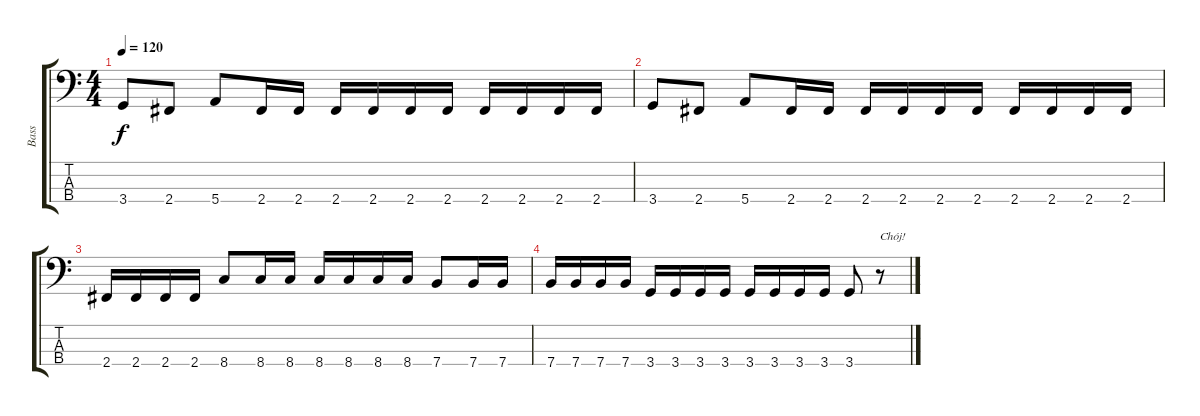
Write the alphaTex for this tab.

\track ("Bass" "Bass") {instrument electricbassfinger}
\staff {score tabs}
\tuning (G2 D2 A1 E1) {hide}
\ts (4 4)
\tempo 120
\clef f4
\ks c
3.4.8{dy f} 2.4.8 5.4.8 2.4.16 2.4.16 2.4.16 2.4.16 2.4.16 2.4.16 2.4.16 2.4.16 2.4.16 2.4.16 |
3.4.8 2.4.8 5.4.8 2.4.16 2.4.16 2.4.16 2.4.16 2.4.16 2.4.16 2.4.16 2.4.16 2.4.16 2.4.16 |
2.4.16 2.4.16 2.4.16 2.4.16 8.4.8 8.4.16 8.4.16 8.4.16 8.4.16 8.4.16 8.4.16 7.4.8 7.4.16 7.4.16 |
7.4.16 7.4.16 7.4.16 7.4.16 3.4.16 3.4.16 3.4.16 3.4.16 3.4.16 3.4.16 3.4.16 3.4.16 3.4.8 r.8{txt "Chój!"}
